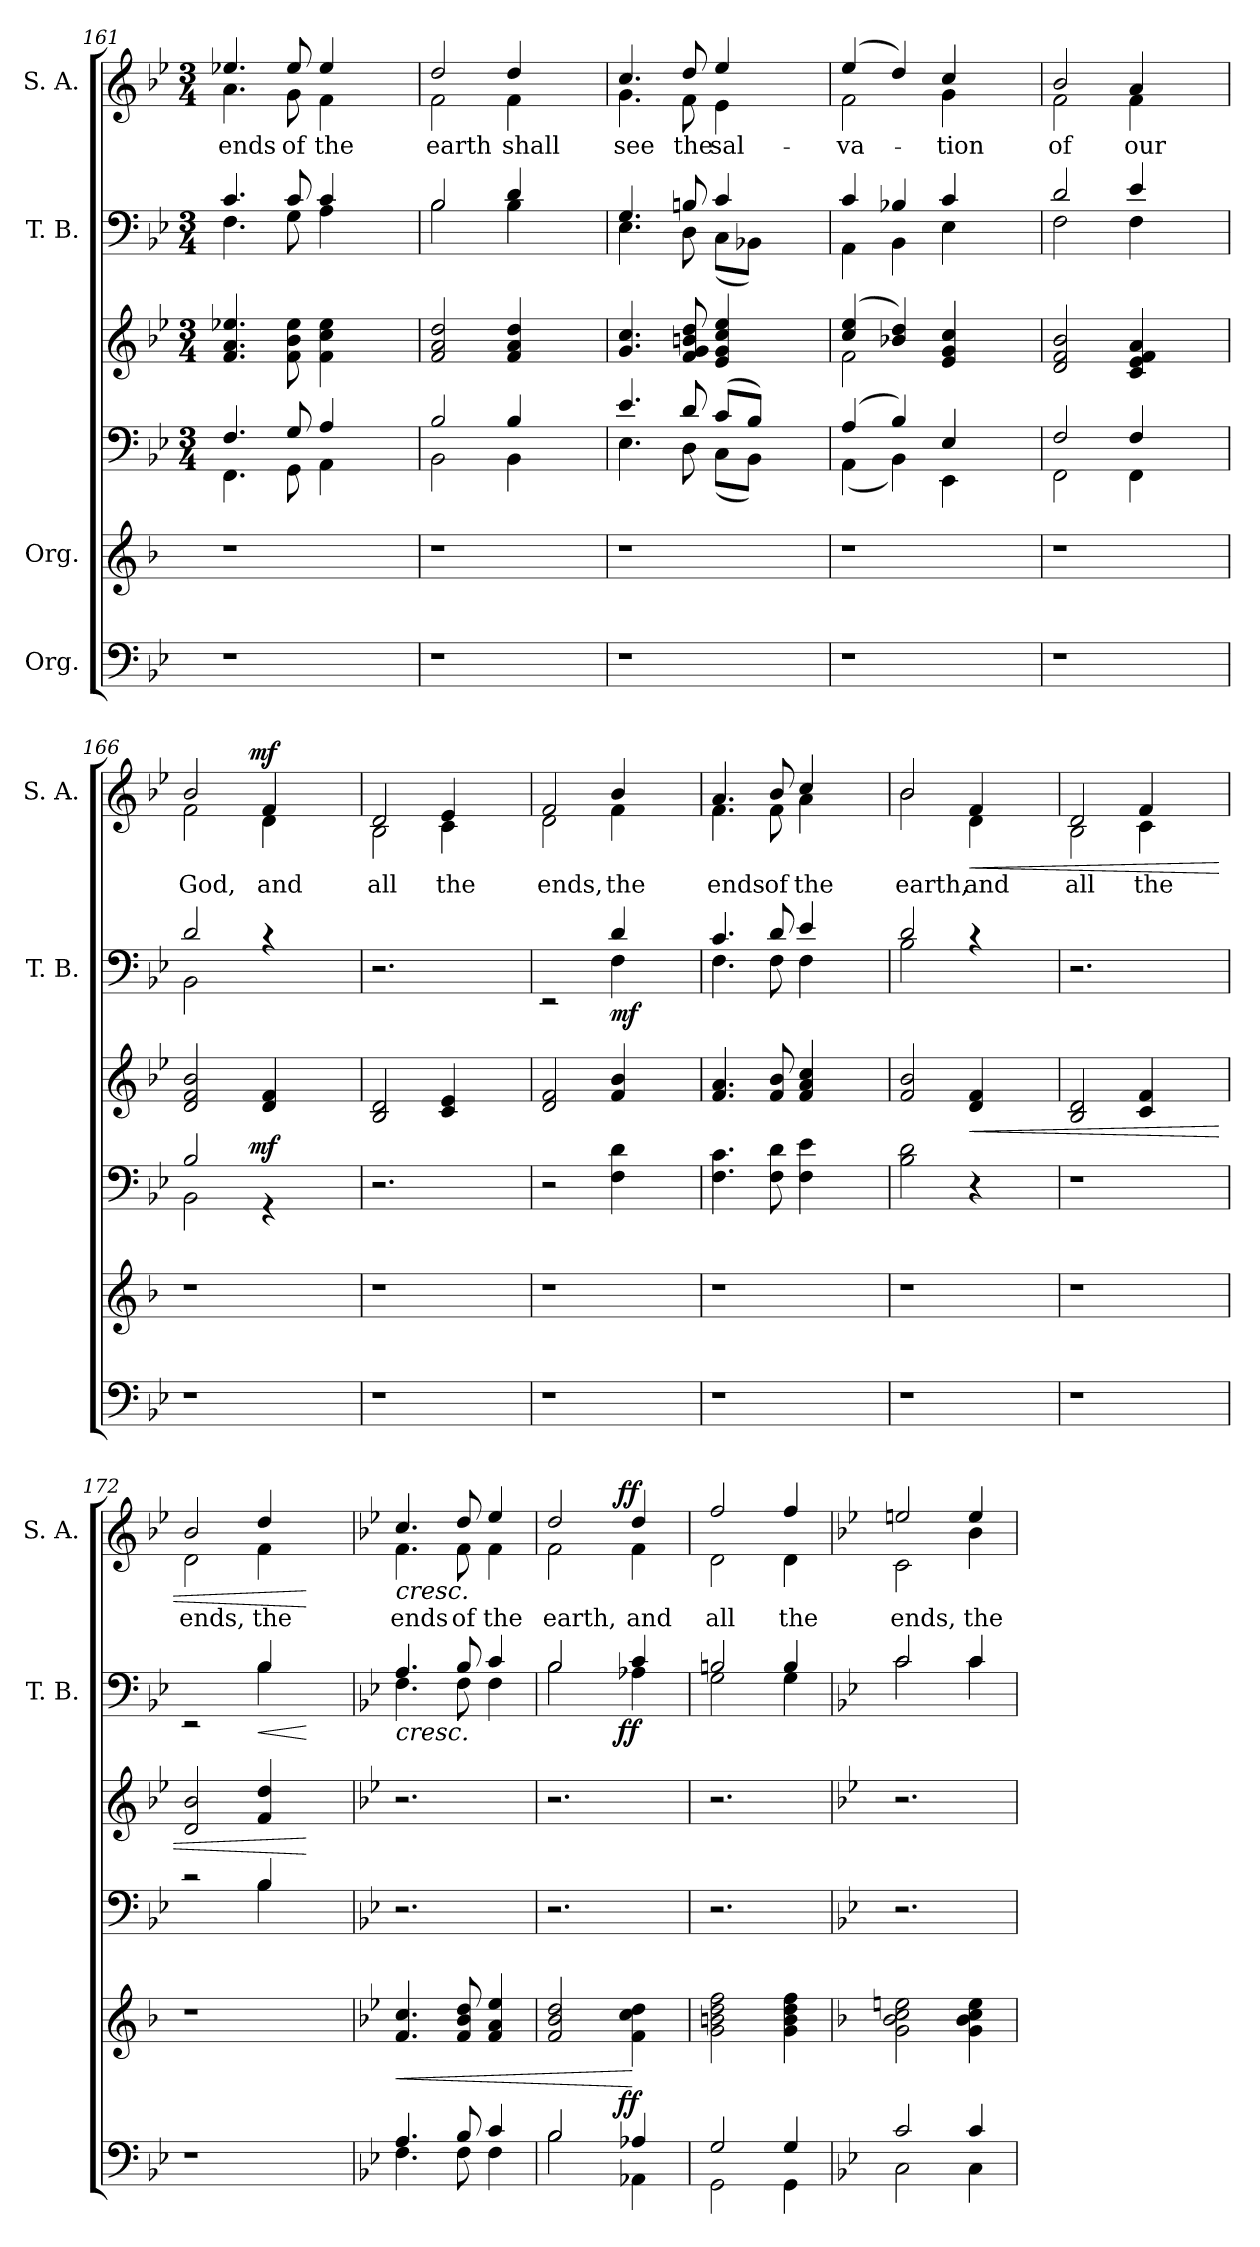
**kern	**dynam	**kern	**dynam	**kern	**dynam	**kern	**dynam	**kern	**dynam	**kern	**text	**dynam
*part6	*part6	*part5	*part5	*part4	*part4	*part3	*part3	*part2	*part2	*part1	*part1	*part1
*staff6	*staff6	*staff5	*staff5	*staff4	*staff4	*staff3	*staff3	*staff2	*staff2	*staff1	*staff1	*staff1
*I"Org.	*	*I"Org.	*	*	*	*	*	*I"T. B.	*	*I"S. A.	*	*
*	*	*	*	*	*	*	*	*I'T. B.	*	*I'S. A.	*	*
!!LO:PB:g=z
*clefF4	*	*clefG2	*	*clefF4	*	*clefG2	*	*clefF4	*	*clefG2	*	*
*k[b-e-]	*	*k[b-]	*	*k[b-e-]	*	*k[b-e-]	*	*k[b-e-]	*	*k[b-e-]	*	*
*B-:	*	*F:	*	*B-:	*	*B-:	*	*B-:	*	*B-:	*	*
*	*	*	*	*M3/4	*	*M3/4	*	*M3/4	*	*M3/4	*	*
=161	=161	=161	=161	=161	=161	=161	=161	=161	=161	=161	=161	=161
*	*	*	*	*^	*	*	*	*^	*	*	*	*
!	!	!	!	!	!	!	!	!	!	!	!	!	!LO:LY:b	!
*	*	*	*	*	*	*	*	*	*	*	*	*^	*	*
1r	.	1r	.	4.F/	4.FF\	.	4.f/ 4.a/ 4.ee-X/	.	4.c/	4.F\	.	4.ee-X/	4.a\	ends	.
!	!	!	!	!	!	!	!	!	!	!	!	!	!	!LO:LY:b	!
.	.	.	.	8G/	8GG\	.	8f\ 8b-\ 8ee-\	.	8c/	8G\	.	8ee-/	8g\	of	.
!	!	!	!	!	!	!	!	!	!	!	!	!	!	!LO:LY:b	!
.	.	.	.	4A/	4AA\	.	4f\ 4cc\ 4ee-\	.	4c/	4A\	.	4ee-/	4f\	the	.
.	.	.	.	4ryy	4ryy	.	4ryy	.	4ryy	4ryy	.	4ryy	4ryy	.	.
=162	=162	=162	=162	=162	=162	=162	=162	=162	=162	=162	=162	=162	=162	=162	=162
!	!	!	!	!	!	!	!	!	!	!	!	!	!	!LO:LY:b	!
1r	.	1r	.	2B-/	2BB-\	.	2f/ 2a/ 2dd/	.	2B-/	2B-\	.	2dd/	2f\	earth	.
!	!	!	!	!	!	!	!	!	!	!	!	!	!	!LO:LY:b	!
.	.	.	.	4B-/	4BB-\	.	4f/ 4a/ 4dd/	.	4d/	4B-\	.	4dd/	4f\	shall	.
.	.	.	.	4ryy	4ryy	.	4ryy	.	4ryy	4ryy	.	4ryy	4ryy	.	.
=163	=163	=163	=163	=163	=163	=163	=163	=163	=163	=163	=163	=163	=163	=163	=163
!	!	!	!	!	!	!	!	!	!	!	!	!	!	!LO:LY:b	!
1r	.	1r	.	4.e-/	4.E-\	.	4.g/ 4.cc/	.	4.G/	4.E-\	.	4.cc/	4.g\	see	.
!	!	!	!	!	!	!	!	!	!	!	!	!	!	!LO:LY:b	!
.	.	.	.	8d/	8D\	.	8f/ 8g/ 8bn/ 8dd/	.	8Bn/	8D\	.	8dd/	8f\	the	.
!	!	!	!	!	!	!	!	!	!	!	!	!	!	!LO:LY:b	!
.	.	.	.	(>8c/L	(<8C\L	.	4e-/ 4g/ 4cc/ 4ee-/	.	4c/	(<8C\L	.	4ee-/	4e-\	sal-	.
.	.	.	.	8B-/J)	8BB-\J)	.	.	.	.	8BB-X\J)	.	.	.	.	.
.	.	.	.	4ryy	4ryy	.	4ryy	.	4ryy	4ryy	.	4ryy	4ryy	.	.
=164	=164	=164	=164	=164	=164	=164	=164	=164	=164	=164	=164	=164	=164	=164	=164
*	*	*	*	*	*	*	*^	*	*	*	*	*	*	*	*
!	!	!	!	!	!	!	!	!	!	!	!	!	!	!	!LO:LY:b	!
1r	.	1r	.	(4A/	(<4AA\	.	(4cc/ 4ee-/	2f\	.	4c/	4AA\	.	(4ee-/	2f\	-va-	.
.	.	.	.	4B-/)	4BB-\)	.	4b-X/ 4dd/)	.	.	4B-X/	4BB-\	.	4dd/)	.	.	.
!	!	!	!	!	!	!	!	!	!	!	!	!	!	!	!LO:LY:b	!
.	.	.	.	4E-/	4EE-\	.	4e-/ 4g/ 4cc/	4ryy	.	4c/	4E-\	.	4cc/	4g\	-tion	.
.	.	.	.	4ryy	4ryy	.	4ryy	4ryy	.	4ryy	4ryy	.	4ryy	4ryy	.	.
=165	=165	=165	=165	=165	=165	=165	=165	=165	=165	=165	=165	=165	=165	=165	=165	=165
!	!	!	!	!	!	!	!	!	!	!	!	!	!	!	!LO:LY:b	!
*	*	*	*	*	*	*	*v	*v	*	*	*	*	*	*	*	*
1r	.	1r	.	2F/	2FF\	.	2d/ 2f/ 2b-/	.	2d/	2F\	.	2b-/	2f\	of	.
!	!	!	!	!	!	!	!	!	!	!	!	!	!	!LO:LY:b	!
.	.	.	.	4F/	4FF\	.	4c/ 4e-/ 4f/ 4a/	.	4e-/	4F\	.	4a/	4f\	our	.
.	.	.	.	4ryy	4ryy	.	4ryy	.	4ryy	4ryy	.	4ryy	4ryy	.	.
=166	=166	=166	=166	=166	=166	=166	=166	=166	=166	=166	=166	=166	=166	=166	=166
!	!	!	!	!	!	!	!	!	!	!	!	!	!	!LO:LY:b	!
*	*	*	*	*	*^	*	*	*	*	*	*	*	*^	*	*
1r	.	1r	.	2B-/	2BB-\	4...ryy	.	2d/ 2f/ 2b-/	.	2d/	2BB-\	.	2b-/	2f\	4...ryy	God,	.
!	!	!	!	!	!	!	!LO:DY:a	!	!	!	!	!	!	!	!	!	!LO:DY:a
.	.	.	.	.	.	2ryy	mf	.	.	.	.	.	.	.	2ryy	.	mf
!	!	!	!	!	!	!	!	!	!	!	!	!	!	!	!	!LO:LY:b	!
.	.	.	.	4rGG	4ryy	.	.	4d/ 4f/	.	4rc	4ryy	.	4f/	4d\	.	and	.
.	.	.	.	4ryy	4ryy	.	.	4ryy	.	4ryy	4ryy	.	4ryy	4ryy	.	.	.
.	.	.	.	.	.	32ryy	.	.	.	.	.	.	.	.	32ryy	.	.
!!LO:LB:g=z
=167	=167	=167	=167	=167	=167	=167	=167	=167	=167	=167	=167	=167	=167	=167	=167	=167	=167
!	!	!	!	!LO:N:vis=1	!	!	!	!	!	!LO:N:vis=1	!	!	!	!	!	!LO:LY:b	!
*	*	*	*	*	*	*	*	*	*	*v	*v	*	*	*	*	*	*
*	*	*	*	*v	*v	*v	*	*	*	*	*	*	*v	*v	*	*
1r	.	1r	.	2.r	.	2B-/ 2d/	.	2.r	.	2d/	2B-\	all	.
!	!	!	!	!	!	!	!	!	!	!	!	!LO:LY:b	!
.	.	.	.	.	.	4c/ 4e-/	.	.	.	4e-/	4c\	the	.
.	.	.	.	4ryy	.	4ryy	.	4ryy	.	4ryy	4ryy	.	.
=168	=168	=168	=168	=168	=168	=168	=168	=168	=168	=168	=168	=168	=168
*	*	*	*	*	*	*	*	*^	*	*	*	*	*
!	!	!	!	!	!	!	!	!	!	!	!	!	!LO:LY:b	!
1r	.	1r	.	2r	.	2d/ 2f/	.	2ryy	2rEE	.	2f/	2d\	ends,	.
!	!	!	!	!	!	!	!	!	!	!LO:DY:b	!	!	!LO:LY:b	!
.	.	.	.	4F\ 4d\	.	4f/ 4b-/	.	4d/	4F\	mf	4b-/	4f\	the	.
.	.	.	.	4ryy	.	4ryy	.	4ryy	4ryy	.	4ryy	4ryy	.	.
=169	=169	=169	=169	=169	=169	=169	=169	=169	=169	=169	=169	=169	=169	=169
!	!	!	!	!	!	!	!	!	!	!	!	!	!LO:LY:b	!
1r	.	1r	.	4.F\ 4.c\	.	4.f/ 4.a/	.	4.c/	4.F\	.	4.a/	4.f\	ends	.
!	!	!	!	!	!	!	!	!	!	!	!	!	!LO:LY:b	!
.	.	.	.	8F\ 8d\	.	8f/ 8b-/	.	8d/	8F\	.	8b-/	8f\	of	.
!	!	!	!	!	!	!	!	!	!	!	!	!	!LO:LY:b	!
.	.	.	.	4F\ 4e-\	.	4f/ 4a/ 4cc/	.	4e-/	4F\	.	4cc/	4a\	the	.
.	.	.	.	4ryy	.	4ryy	.	4ryy	4ryy	.	4ryy	4ryy	.	.
=170	=170	=170	=170	=170	=170	=170	=170	=170	=170	=170	=170	=170	=170	=170
!	!	!	!	!	!	!	!	!	!	!	!	!	!LO:LY:b	!
1r	.	1r	.	2B-\ 2d\	.	2f/ 2b-/	.	2d/	2B-\	.	2b-/	2b-\	earth,	.
!	!	!	!	!	!	!	!LO:HP:b	!	!	!	!	!	!LO:LY:b	!LO:HP:b
.	.	.	.	4r	.	4d/ 4f/	<	4rc	4ryy	.	4f/	4d\	and	<
.	.	.	.	4ryy	.	4ryy	.	4ryy	4ryy	.	4ryy	4ryy	.	.
=171	=171	=171	=171	=171	=171	=171	=171	=171	=171	=171	=171	=171	=171	=171
!	!	!	!	!LO:N:vis=1	!	!	!	!LO:N:vis=1	!	!	!	!	!LO:LY:b	!
*	*	*	*	*	*	*	*	*v	*v	*	*	*	*	*
1r	.	1r	.	2.r	.	2B-/ 2d/	.	2.r	.	2d/	2B-\	all	.
!	!	!	!	!	!	!	!	!	!	!	!	!LO:LY:b	!
.	.	.	.	.	.	4c/ 4f/	.	.	.	4f/	4c\	the	.
.	.	.	.	4ryy	.	4ryy	.	4ryy	.	4ryy	4ryy	.	.
=172	=172	=172	=172	=172	=172	=172	=172	=172	=172	=172	=172	=172	=172
*	*	*	*	*^	*	*	*	*^	*	*	*	*	*
!	!	!	!	!	!	!	!	!	!	!	!	!	!	!LO:LY:b	!
1r	.	1r	.	2rc	2ryy	.	2d/ 2b-/	.	2ryy	2rEE	.	2b-/	2d\	ends,	.
!	!	!	!	!	!	!	!	!	!	!	!LO:HP:b	!	!	!LO:LY:b	!
.	.	.	.	4B-/	4B-\	.	4f/ 4dd/	.	4B-/	4B-\	<	4dd/	4f\	the	.
.	.	.	.	4ryy	4ryy	.	4ryy	[	4ryy	4ryy	[	4ryy	4ryy	.	[
*	*	*	*	*v	*v	*	*	*	*	*	*	*	*	*	*
!!LO:LB:g=z	!!
=173	=173	=173	=173	=173	=173	=173	=173	=173	=173	=173	=173	=173	=173	=173
*	*	*k[b-e-]	*	*	*	*	*	*	*	*	*	*	*	*
*	*	*B-:	*	*	*	*	*	*	*	*	*	*	*	*
*^	*	*	*	*^	*	*	*	*	*	*	*	*	*	*
!	!	!	!	!LO:HP:b	!	!	!	!	!	!	!	!LO:HP:b	!	!	!LO:LY:b	!LO:HP:b
*	*	*	*	*	*v	*v	*	*	*	*	*	*	*	*	*	*
4.A/	4.F\	.	4.f/ 4.cc/	<	2.r	.	2.r	.	4.A/	4.F\	<	4.cc/	4.f\	ends	<
!	!	!	!	!	!	!	!	!	!	!	!	!	!	!LO:LY:b	!
8B-/	8F\	.	8f/ 8b-/ 8dd/	.	.	.	.	.	8B-/	8F\	.	8dd/	8f\	of	.
!	!	!	!	!	!	!	!	!	!	!	!	!	!	!LO:LY:b	!
4c/	4F\	.	4f/ 4a/ 4ee-/	.	.	.	.	.	4c/	4F\	.	4ee-/	4f\	the	.
=174	=174	=174	=174	=174	=174	=174	=174	=174	=174	=174	=174	=174	=174	=174	=174
!	!	!	!	!	!	!	!	!	!	!	!	!	!	!LO:LY:b	!
*	*^	*	*	*	*	*	*	*	*	*^	*	*	*^	*	*
2B-/	2B-\	4...ryy	.	2f/ 2b-/ 2dd/	.	2.r	.	2.r	.	2B-/	2B-\	4...ryy	.	2dd/	2f\	4...ryy	earth,	.
!	!	!	!LO:DY:a	!	!	!	!	!	!	!	!	!	!LO:DY:b	!	!	!	!	!LO:DY:a
.	.	4ryy	ff	.	.	.	.	.	.	.	.	4ryy	ff	.	.	4ryy	.	ff
!	!	!	!	!	!	!	!	!	!	!	!	!	!	!	!	!	!LO:LY:b	!
4A-X/	4AA-X\	.	.	4f\ 4cc\ 4dd\	[	.	.	.	.	4c/	4A-X\	.	[	4dd/	4f\	.	and	[
.	.	32ryy	.	.	.	.	.	.	.	.	.	32ryy	.	.	.	32ryy	.	.
=175	=175	=175	=175	=175	=175	=175	=175	=175	=175	=175	=175	=175	=175	=175	=175	=175	=175	=175
!	!	!	!	!	!	!	!	!	!	!	!	!	!	!	!	!	!LO:LY:b	!
*	*	*	*	*	*	*	*	*	*	*	*v	*v	*	*	*	*	*	*
*	*v	*v	*	*	*	*	*	*	*	*	*	*	*	*v	*v	*	*
2G/	2GG\	.	2g\ 2bn\ 2dd\ 2ff\	.	2.r	.	2.r	.	2Bn/	2G\	.	2ff/	2d\	all	.
!	!	!	!	!	!	!	!	!	!	!	!	!	!	!LO:LY:b	!
4G/	4GG\	.	4g\ 4b\ 4dd\ 4ff\	.	.	.	.	.	4B/	4G\	.	4ff/	4d\	the	.
=176	=176	=176	=176	=176	=176	=176	=176	=176	=176	=176	=176	=176	=176	=176	=176
*	*	*	*k[b-]	*	*	*	*	*	*	*	*	*	*	*	*
*	*	*	*F:	*	*	*	*	*	*	*	*	*	*	*	*
!	!	!	!	!	!	!	!	!	!	!	!	!	!	!LO:LY:b	!
2c/	2C\	.	2g\ 2b-\ 2cc\ 2een\	.	2.r	.	2.r	.	2c/	2c\	.	2een/	2c\	ends,	.
!	!	!	!	!	!	!	!	!	!	!	!	!	!	!LO:LY:b	!
4c/	4C\	.	4g\ 4b-\ 4cc\ 4ee\	.	.	.	.	.	4c/	4c\	.	4ee/	4b-\	the	.
*	*	*	*	*	*	*	*	*	*v	*v	*	*	*	*	*
*v	*v	*	*	*	*	*	*	*	*	*	*v	*v	*	*
=	=	=	=	=	=	=	=	=	=	=	=	=
*-	*-	*-	*-	*-	*-	*-	*-	*-	*-	*-	*-	*-
